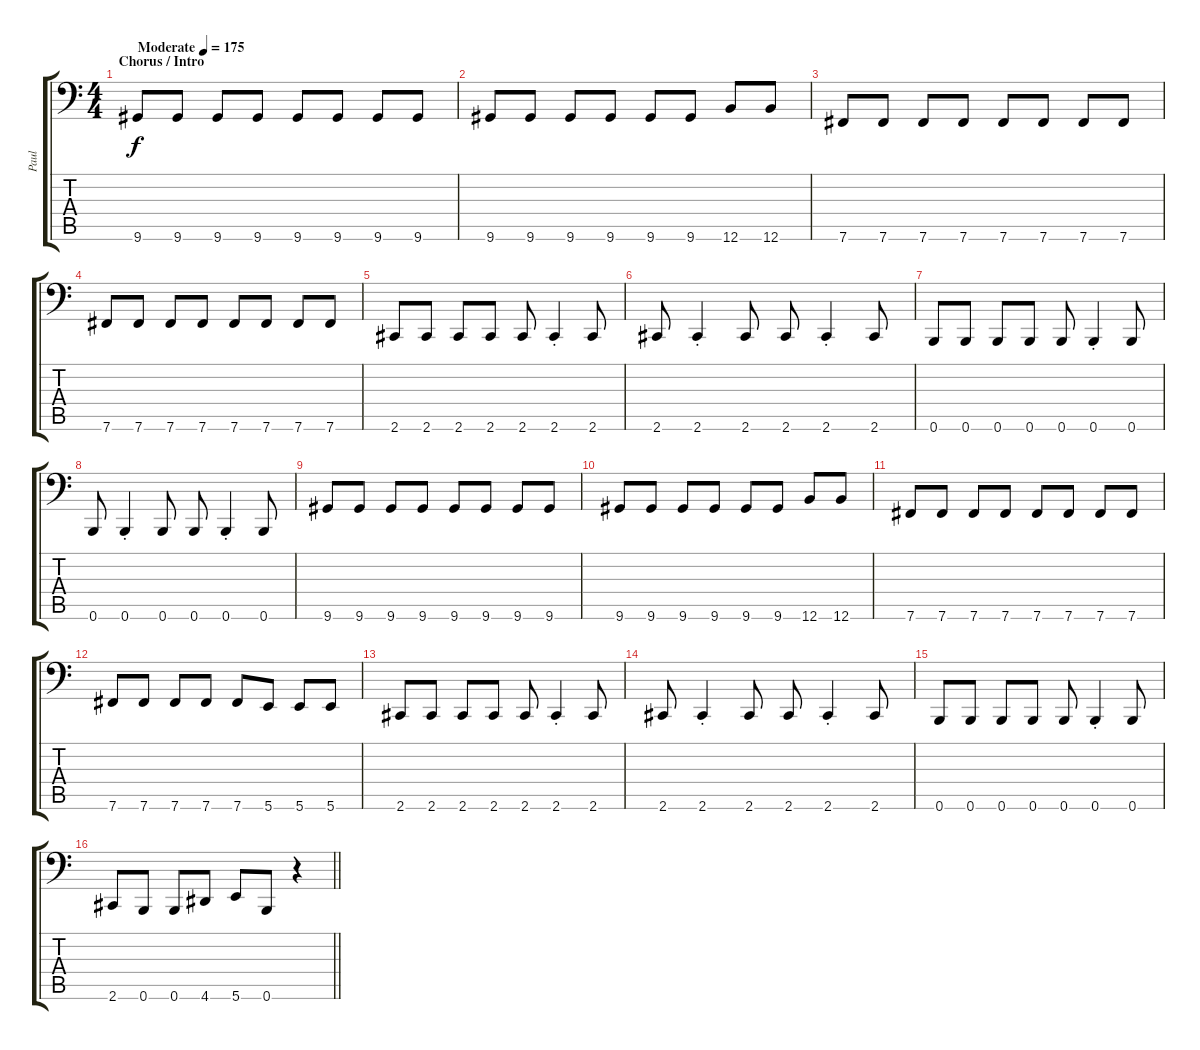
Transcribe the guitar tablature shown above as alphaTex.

\track ("Paul" "Paul") {instrument electricbasspick}
\staff {score tabs}
\tuning (Db3 Ab2 E2 B1 Gb1 B0) {hide}
\ts (4 4)
\section ("" "Chorus / Intro")
\tempo (175 "Moderate")
\clef f4
\ks c
9.6.8{dy f instrument electricbasspick} 9.6.8 9.6.8 9.6.8 9.6.8 9.6.8 9.6.8 9.6.8 |
9.6.8 9.6.8 9.6.8 9.6.8 9.6.8 9.6.8 12.6.8 12.6.8 |
7.6.8 7.6.8 7.6.8 7.6.8 7.6.8 7.6.8 7.6.8 7.6.8 |
7.6.8 7.6.8 7.6.8 7.6.8 7.6.8 7.6.8 7.6.8 7.6.8 |
2.6.8 2.6.8 2.6.8 2.6.8 2.6.8 2.6{st}.4 2.6.8 |
2.6.8 2.6{st}.4 2.6.8 2.6.8 2.6{st}.4 2.6.8 |
0.6.8 0.6.8 0.6.8 0.6.8 0.6.8 0.6{st}.4 0.6.8 |
0.6.8 0.6{st}.4 0.6.8 0.6.8 0.6{st}.4 0.6.8 |
9.6.8 9.6.8 9.6.8 9.6.8 9.6.8 9.6.8 9.6.8 9.6.8 |
9.6.8 9.6.8 9.6.8 9.6.8 9.6.8 9.6.8 12.6.8 12.6.8 |
7.6.8 7.6.8 7.6.8 7.6.8 7.6.8 7.6.8 7.6.8 7.6.8 |
7.6.8 7.6.8 7.6.8 7.6.8 7.6.8 5.6.8 5.6.8 5.6.8 |
2.6.8 2.6.8 2.6.8 2.6.8 2.6.8 2.6{st}.4 2.6.8 |
2.6.8 2.6{st}.4 2.6.8 2.6.8 2.6{st}.4 2.6.8 |
0.6.8 0.6.8 0.6.8 0.6.8 0.6.8 0.6{st}.4 0.6.8 |
\barLineRight lightlight
2.6.8 0.6.8 0.6.8 4.6.8 5.6.8 0.6.8 r.4
